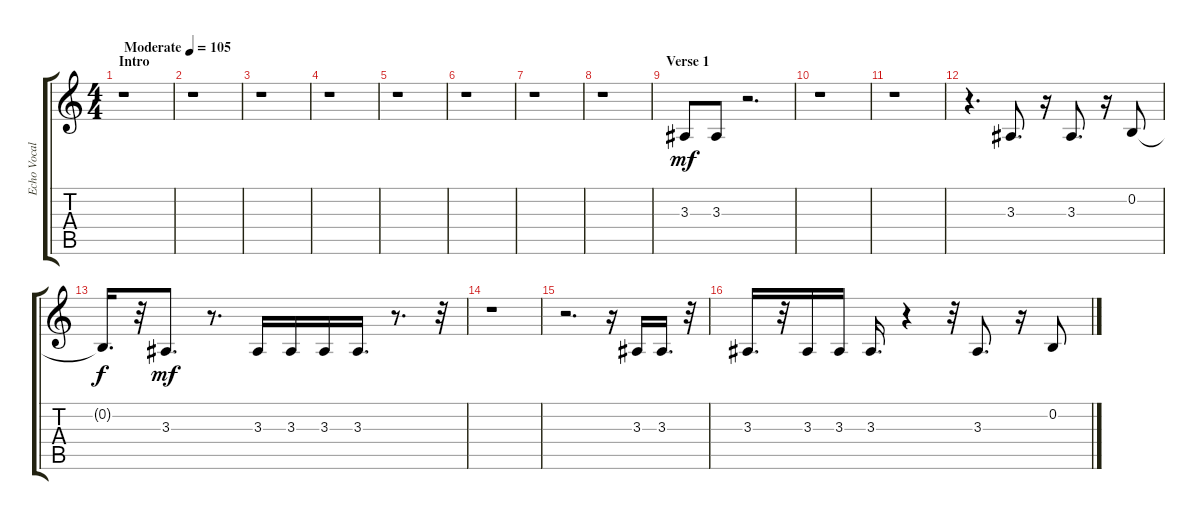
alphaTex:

\track ("Echo Vocals" "Echo Vocal") {instrument altosax}
\staff {score tabs}
\tuning (E4 B3 G3 D3 A2 E2) {hide}
\ts (4 4)
\section ("" "Intro")
\tempo (105 "Moderate")
\clef g2
\ks c
r.1{dy mf instrument altosax} |
r.1 |
r.1 |
r.1 |
r.1 |
r.1 |
r.1 |
r.1 |
\section ("" "Verse 1")
3.3.8 3.3.8 r.2{d} |
r.1 |
r.1 |
r.4{d} 3.3.8{d} r.16 3.3.8{d} r.16 0.2.8 |
0.2{t}.16{d dy f} r.32 3.3.8{d dy mf} r.8{d} 3.3.16 3.3.16 3.3.16 3.3.16{d} r.8{d} r.32 |
r.1 |
r.2{d} r.16 3.3.16 3.3.16{d} r.32 |
3.3.16{d} r.32 3.3.16 3.3.16 3.3.16{d} r.4 r.32 3.3.8{d} r.16 0.2.8
